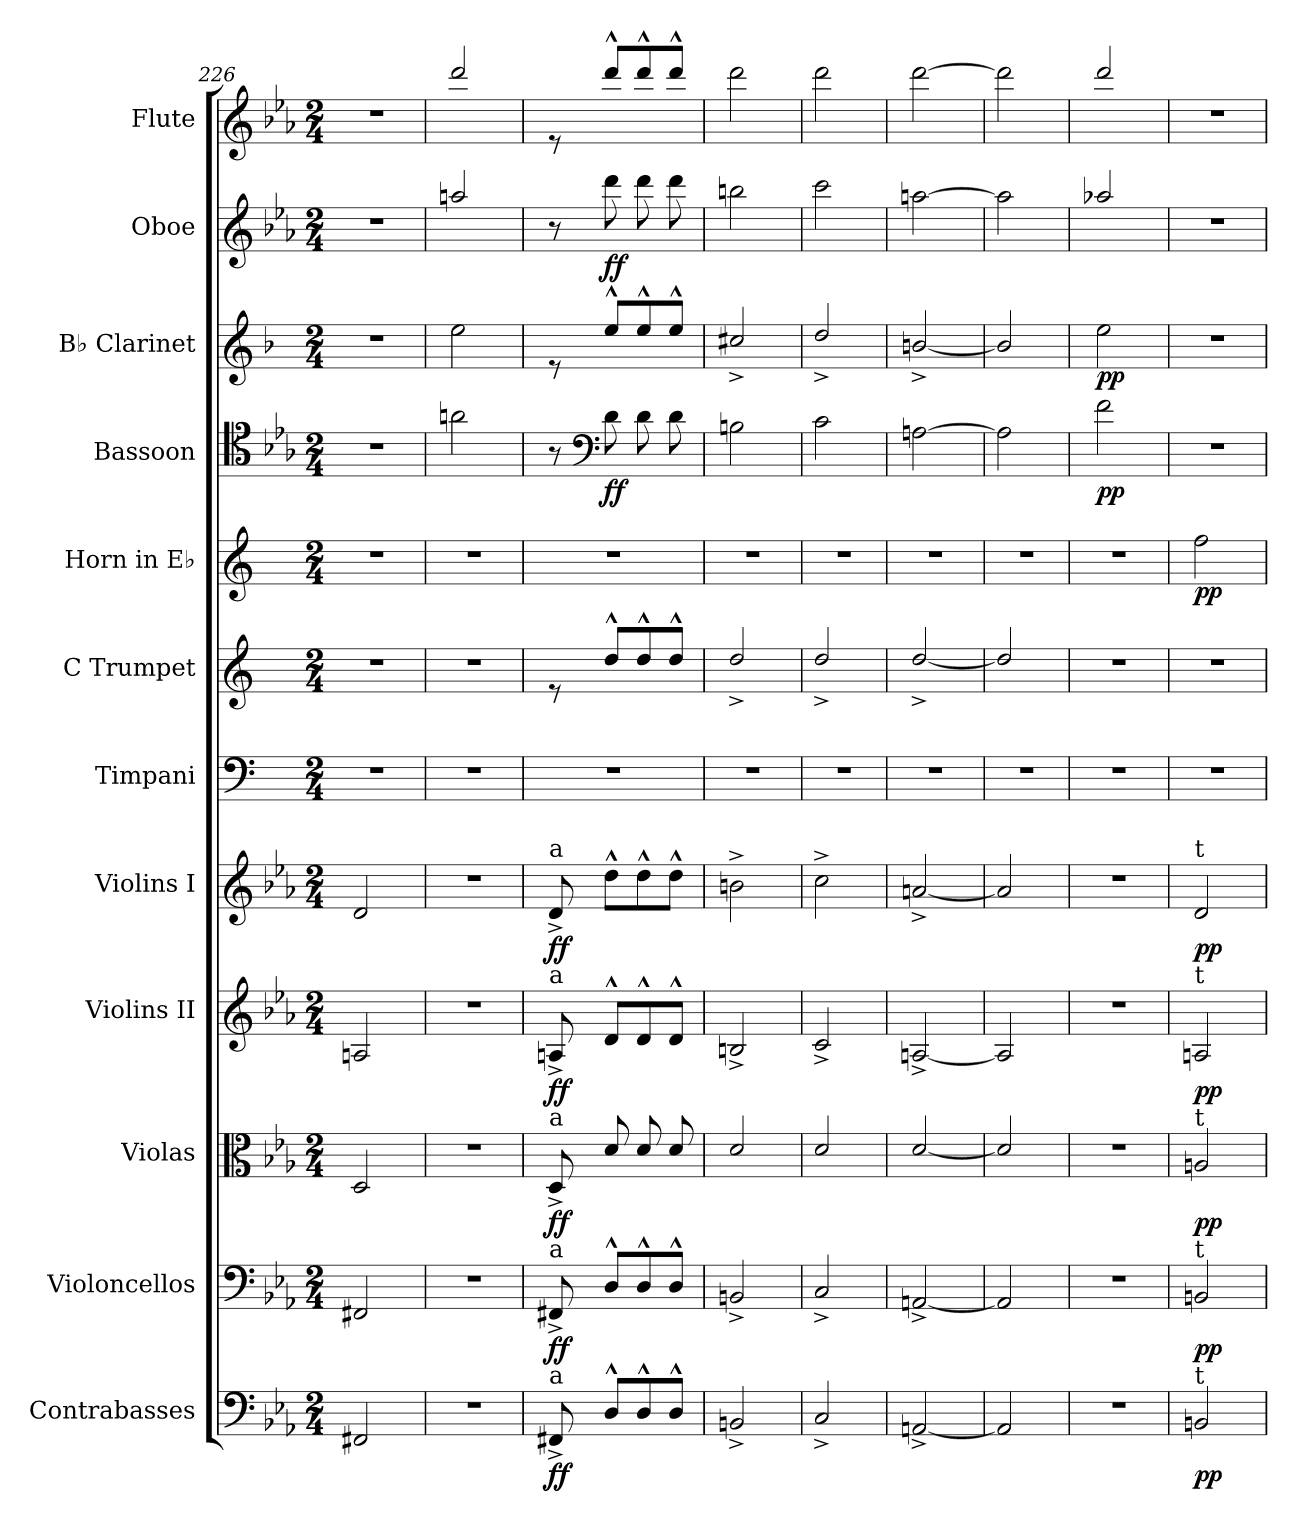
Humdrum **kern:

**kern	**dynam	**kern	**dynam	**kern	**dynam	**kern	**dynam	**kern	**dynam	**kern	**kern	**kern	**dynam	**kern	**dynam	**kern	**dynam	**kern	**dynam	**kern
*part12	*part12	*part11	*part11	*part10	*part10	*part9	*part9	*part8	*part8	*part7	*part6	*part5	*part5	*part4	*part4	*part3	*part3	*part2	*part2	*part1
*staff12	*staff12	*staff11	*staff11	*staff10	*staff10	*staff9	*staff9	*staff8	*staff8	*staff7	*staff6	*staff5	*staff5	*staff4	*staff4	*staff3	*staff3	*staff2	*staff2	*staff1
*I"Contrabasses	*	*I"Violoncellos	*	*I"Violas	*	*I"Violins II	*	*I"Violins I	*	*I"Timpani	*I"C Trumpet	*I"Horn in E♭	*	*I"Bassoon	*	*I"B♭ Clarinet	*	*I"Oboe	*	*I"Flute
*I'Cbs.	*	*I'Vcs.	*	*I'Vlas.	*	*I'Vlns.	*	*I'Vlns.	*	*I'Timp.	*I'C Tpt.	*	*	*I'Bsn.	*	*I'B♭ Cl.	*	*I'Ob.	*	*I'Fl.
!!LO:PB:g=z
*clefF4	*	*clefF4	*	*clefC3	*	*clefG2	*	*clefG2	*	*clefF4	*clefG2	*clefG2	*	*clefC4	*	*clefG2	*	*clefG2	*	*clefG2
*ITrd7c12	*	*	*	*	*	*	*	*	*	*	*	*ITrd4c7	*	*	*	*ITrd1c2	*	*	*	*
*k[b-e-a-]	*	*k[b-e-a-]	*	*k[b-e-a-]	*	*k[b-e-a-]	*	*k[b-e-a-]	*	*k[]	*k[]	*k[b-]	*	*k[b-e-a-]	*	*k[b-e-a-]	*	*k[b-e-a-]	*	*k[b-e-a-]
*M2/4	*	*M2/4	*	*M2/4	*	*M2/4	*	*M2/4	*	*M2/4	*M2/4	*M2/4	*	*M2/4	*	*M2/4	*	*M2/4	*	*M2/4
=226	=226	=226	=226	=226	=226	=226	=226	=226	=226	=226	=226	=226	=226	=226	=226	=226	=226	=226	=226	=226
2FFF#X/	.	2FF#X/	.	2D/	.	2An/	.	2d/	.	2r	2r	2r	.	2r	.	2r	.	2r	.	2r
=227	=227	=227	=227	=227	=227	=227	=227	=227	=227	=227	=227	=227	=227	=227	=227	=227	=227	=227	=227	=227
2r	.	2r	.	2r	.	2r	.	2r	.	2r	2r	2r	.	2an\	.	2dd\	.	2aan/	.	2ddd/
=228	=228	=228	=228	=228	=228	=228	=228	=228	=228	=228	=228	=228	=228	=228	=228	=228	=228	=228	=228	=228
!	!	!	!	!	!	!	!	!LO:TX:a:t=a	!	!	!	!	!	!	!	!	!	!	!	!
!	!	!	!	!	!	!LO:TX:a:t=a	!	!	!	!	!	!	!	!	!	!	!	!	!	!
!	!	!	!	!LO:TX:a:t=a	!	!	!	!	!	!	!	!	!	!	!	!	!	!	!	!
!	!	!LO:TX:a:t=a	!	!	!	!	!	!	!	!	!	!	!	!	!	!	!	!	!	!
!LO:TX:a:t=a	!	!	!	!	!	!	!	!	!	!	!	!	!	!	!	!	!	!	!	!
!	!LO:DY:b	!	!LO:DY:b	!	!LO:DY:b	!	!LO:DY:b	!	!LO:DY:b	!	!	!	!	!	!	!	!	!	!	!
8FFF#X^/	ff	8FF#X^/	ff	8D^/	ff	8An^/	ff	8d^/	ff	2r	8re	2r	.	8r	.	8re	.	8r	.	8re
*	*	*	*	*	*	*	*	*	*	*	*	*	*	*clefF4	*	*	*	*	*	*
!	!	!	!	!	!	!	!	!	!	!	!	!	!	!	!LO:DY:b	!	!	!	!LO:DY:b	!
8DD^^/L	.	8D^^/L	.	8d/	.	8d^^/L	.	8dd^^\L	.	.	8dd^^/L	.	.	8d\	ff	8dd^^/L	.	8ddd\	ff	8ddd^^/L
8DD^^/	.	8D^^/	.	8d/	.	8d^^/	.	8dd^^\	.	.	8dd^^/	.	.	8d\	.	8dd^^/	.	8ddd\	.	8ddd^^/
8DD^^/J	.	8D^^/J	.	8d/	.	8d^^/J	.	8dd^^\J	.	.	8dd^^/J	.	.	8d\	.	8dd^^/J	.	8ddd\	.	8ddd^^/J
=229	=229	=229	=229	=229	=229	=229	=229	=229	=229	=229	=229	=229	=229	=229	=229	=229	=229	=229	=229	=229
2BBBn^/	.	2BBn^/	.	2d/	.	2Bn^/	.	2bn^\	.	2r	2dd^/	2r	.	2Bn\	.	2bn^/	.	2bbn\	.	2ddd\
=230	=230	=230	=230	=230	=230	=230	=230	=230	=230	=230	=230	=230	=230	=230	=230	=230	=230	=230	=230	=230
2CC^/	.	2C^/	.	2d/	.	2c^/	.	2cc^\	.	2r	2dd^/	2r	.	2c\	.	2cc^/	.	2ccc\	.	2ddd\
=231	=231	=231	=231	=231	=231	=231	=231	=231	=231	=231	=231	=231	=231	=231	=231	=231	=231	=231	=231	=231
[2AAAn^/	.	[2AAn^/	.	[2d/	.	[2An^/	.	[2an^/	.	2r	[2dd^/	2r	.	[2An\	.	[2an^/	.	[2aan\	.	[2ddd\
=232	=232	=232	=232	=232	=232	=232	=232	=232	=232	=232	=232	=232	=232	=232	=232	=232	=232	=232	=232	=232
2AAA/]	.	2AA/]	.	2d/]	.	2A/]	.	2a/]	.	2r	2dd/]	2r	.	2A\]	.	2a/]	.	2aa\]	.	2ddd\]
=233	=233	=233	=233	=233	=233	=233	=233	=233	=233	=233	=233	=233	=233	=233	=233	=233	=233	=233	=233	=233
!	!	!	!	!	!	!	!	!	!	!	!	!	!	!	!LO:DY:b	!	!LO:DY:b	!	!	!
2r	.	2r	.	2r	.	2r	.	2r	.	2r	2r	2r	.	2f\	pp	2dd\	pp	2aa-X/	.	2ddd/
=234	=234	=234	=234	=234	=234	=234	=234	=234	=234	=234	=234	=234	=234	=234	=234	=234	=234	=234	=234	=234
!	!	!	!	!	!	!	!	!LO:TX:a:t=t	!	!	!	!	!	!	!	!	!	!	!	!
!	!	!	!	!	!	!LO:TX:a:t=t	!	!	!	!	!	!	!	!	!	!	!	!	!	!
!	!	!	!	!LO:TX:a:t=t	!	!	!	!	!	!	!	!	!	!	!	!	!	!	!	!
!	!	!LO:TX:a:t=t	!	!	!	!	!	!	!	!	!	!	!	!	!	!	!	!	!	!
!LO:TX:a:t=t	!	!	!	!	!	!	!	!	!	!	!	!	!	!	!	!	!	!	!	!
!	!LO:DY:b	!	!LO:DY:b	!	!LO:DY:b	!	!LO:DY:b	!	!LO:DY:b	!	!	!	!LO:DY:b	!	!	!	!	!	!	!
2BBBn/	pp	2BBn/	pp	2An/	pp	2An/	pp	2d/	pp	2r	2r	2b-\	pp	2r	.	2r	.	2r	.	2r
=	=	=	=	=	=	=	=	=	=	=	=	=	=	=	=	=	=	=	=	=
*-	*-	*-	*-	*-	*-	*-	*-	*-	*-	*-	*-	*-	*-	*-	*-	*-	*-	*-	*-	*-
